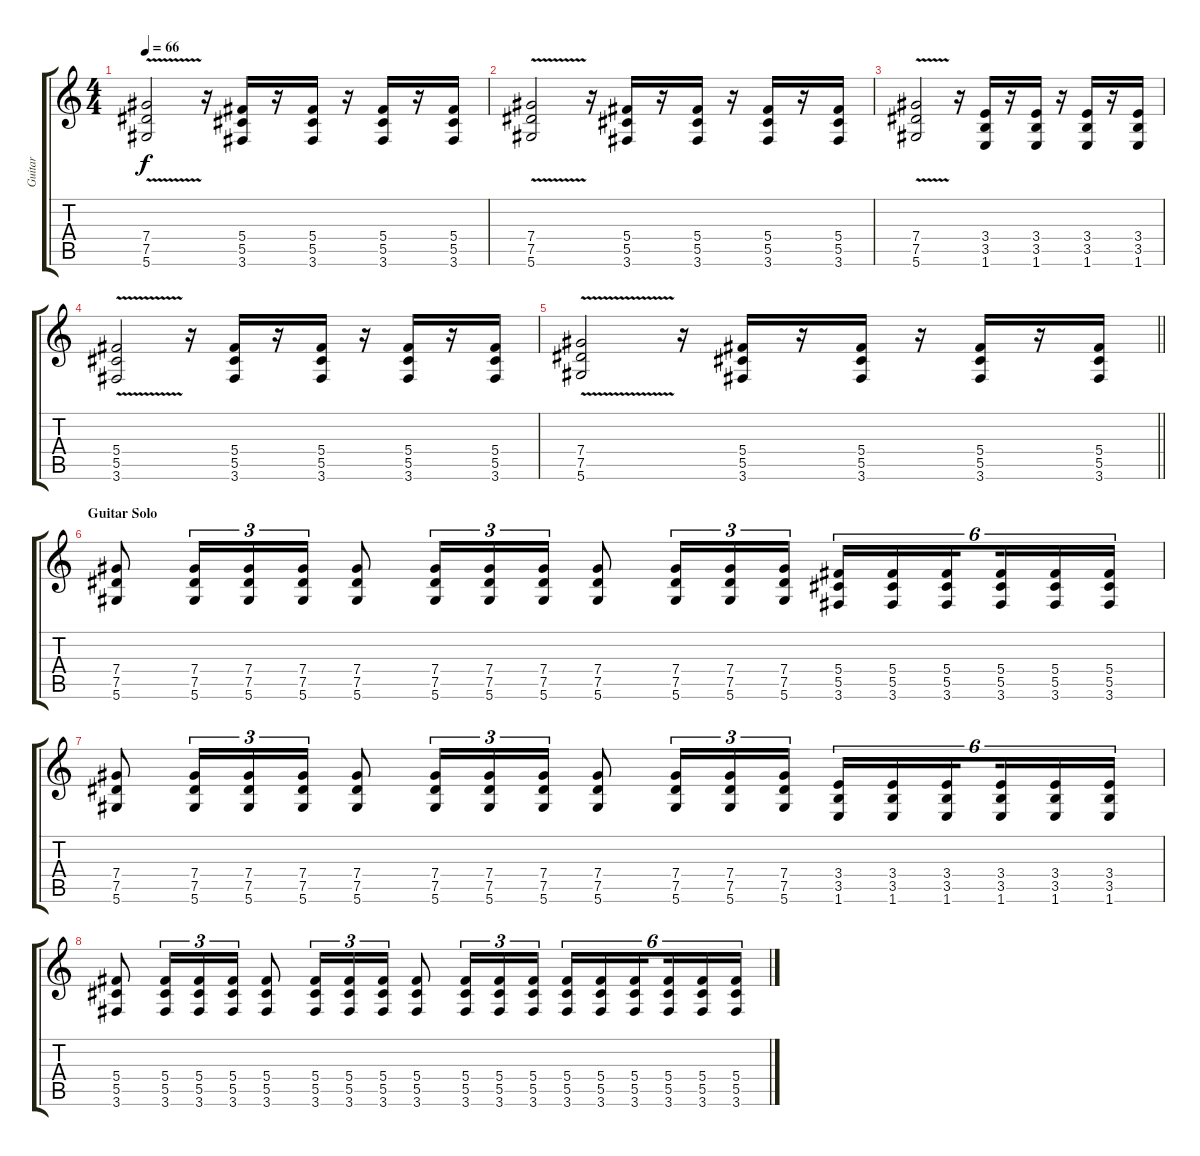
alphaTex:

\track ("Guitar" "Guitar") {instrument overdrivenguitar}
\staff {score tabs}
\tuning (Eb4 Bb3 Gb3 Db3 Ab2 Eb2) {hide}
\ts (4 4)
\tempo 66
\clef g2
\ks c
(7.4 7.5 5.6{v}).2{dy f} r.16 (5.4 5.5 3.6).16 r.16 (5.4 5.5 3.6).16 r.16 (5.4 5.5 3.6).16 r.16 (5.4 5.5 3.6).16 |
(7.4 7.5 5.6{v}).2 r.16 (5.4 5.5 3.6).16 r.16 (5.4 5.5 3.6).16 r.16 (5.4 5.5 3.6).16 r.16 (5.4 5.5 3.6).16 |
(7.4 7.5 5.6{v}).2 r.16 (3.4 3.5 1.6).16 r.16 (3.4 3.5 1.6).16 r.16 (3.4 3.5 1.6).16 r.16 (3.4 3.5 1.6).16 |
(5.4 5.5 3.6{v}).2 r.16 (5.4 5.5 3.6).16 r.16 (5.4 5.5 3.6).16 r.16 (5.4 5.5 3.6).16 r.16 (5.4 5.5 3.6).16 |
\barLineRight lightlight
(7.4 7.5 5.6{v}).2 r.16 (5.4 5.5 3.6).16 r.16 (5.4 5.5 3.6).16 r.16 (5.4 5.5 3.6).16 r.16 (5.4 5.5 3.6).16 |
\section ("" "Guitar Solo")
(7.4 7.5 5.6).8 (7.4 7.5 5.6).16{tu (3 2)} (7.4 7.5 5.6).16{tu (3 2)} (7.4 7.5 5.6).16{tu (3 2)} (7.4 7.5 5.6).8 (7.4 7.5 5.6).16{tu (3 2)} (7.4 7.5 5.6).16{tu (3 2)} (7.4 7.5 5.6).16{tu (3 2)} (7.4 7.5 5.6).8 (7.4 7.5 5.6).16{tu (3 2)} (7.4 7.5 5.6).16{tu (3 2)} (7.4 7.5 5.6).16{tu (3 2)} (5.4 5.5 3.6).16{tu (6 4)} (5.4 5.5 3.6).16{tu (6 4)} (5.4 5.5 3.6).16{tu (6 4) beam splitsecondary} (5.4 5.5 3.6).16{tu (6 4)} (5.4 5.5 3.6).16{tu (6 4)} (5.4 5.5 3.6).16{tu (6 4)} |
(7.4 7.5 5.6).8 (7.4 7.5 5.6).16{tu (3 2)} (7.4 7.5 5.6).16{tu (3 2)} (7.4 7.5 5.6).16{tu (3 2)} (7.4 7.5 5.6).8 (7.4 7.5 5.6).16{tu (3 2)} (7.4 7.5 5.6).16{tu (3 2)} (7.4 7.5 5.6).16{tu (3 2)} (7.4 7.5 5.6).8 (7.4 7.5 5.6).16{tu (3 2)} (7.4 7.5 5.6).16{tu (3 2)} (7.4 7.5 5.6).16{tu (3 2)} (3.4 3.5 1.6).16{tu (6 4)} (3.4 3.5 1.6).16{tu (6 4)} (3.4 3.5 1.6).16{tu (6 4) beam splitsecondary} (3.4 3.5 1.6).16{tu (6 4)} (3.4 3.5 1.6).16{tu (6 4)} (3.4 3.5 1.6).16{tu (6 4)} |
(5.4 5.5 3.6).8 (5.4 5.5 3.6).16{tu (3 2)} (5.4 5.5 3.6).16{tu (3 2)} (5.4 5.5 3.6).16{tu (3 2)} (5.4 5.5 3.6).8 (5.4 5.5 3.6).16{tu (3 2)} (5.4 5.5 3.6).16{tu (3 2)} (5.4 5.5 3.6).16{tu (3 2)} (5.4 5.5 3.6).8 (5.4 5.5 3.6).16{tu (3 2)} (5.4 5.5 3.6).16{tu (3 2)} (5.4 5.5 3.6).16{tu (3 2)} (5.4 5.5 3.6).16{tu (6 4)} (5.4 5.5 3.6).16{tu (6 4)} (5.4 5.5 3.6).16{tu (6 4) beam splitsecondary} (5.4 5.5 3.6).16{tu (6 4)} (5.4 5.5 3.6).16{tu (6 4)} (5.4 5.5 3.6).16{tu (6 4)}
